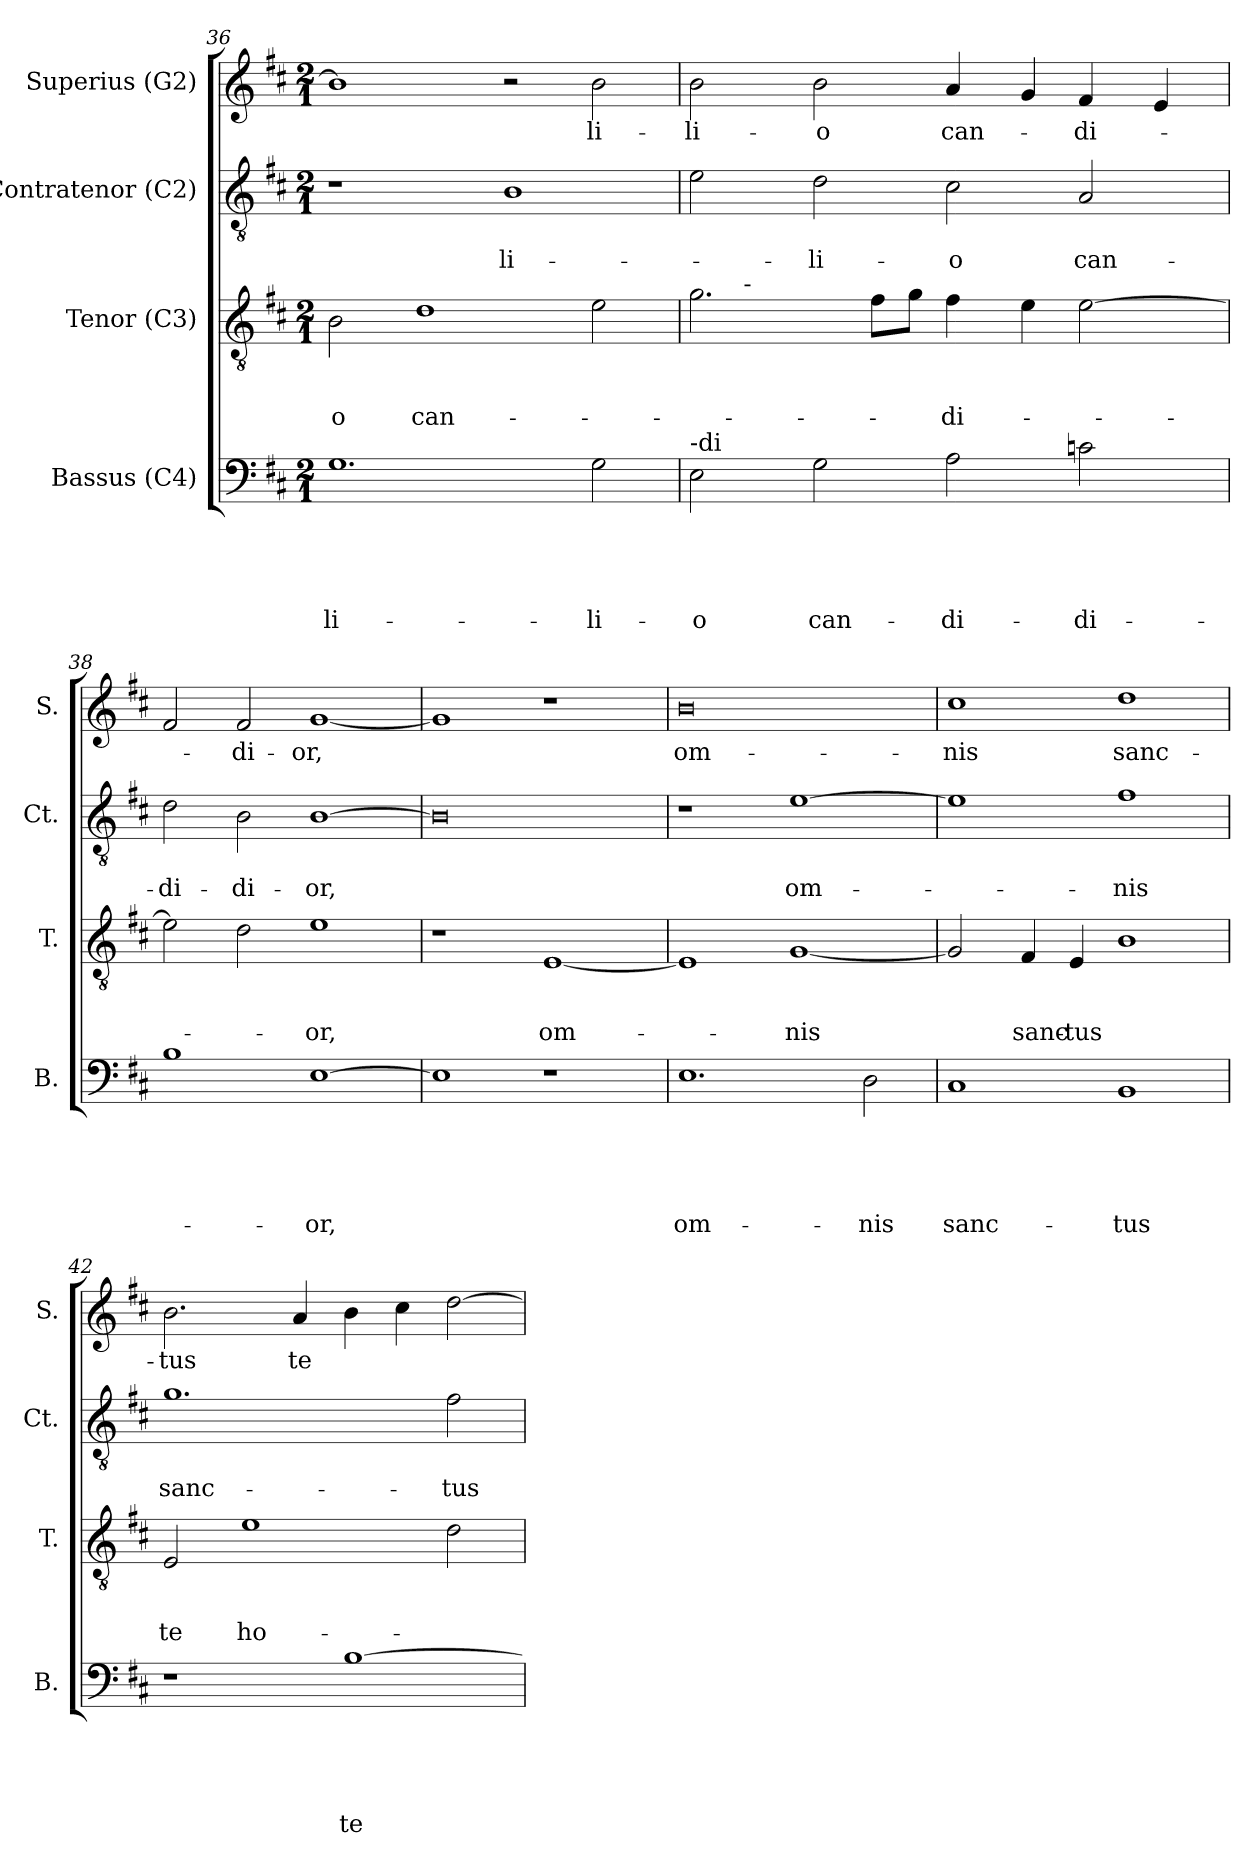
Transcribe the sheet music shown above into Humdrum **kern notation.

**kern	**text	**text	**text	**text	**text	**kern	**text	**text	**text	**kern	**text	**text	**kern	**text
*part4	*part4	*part4	*part4	*part4	*part4	*part3	*part3	*part3	*part3	*part2	*part2	*part2	*part1	*part1
*staff4	*staff4	*staff4	*staff4	*staff4	*staff4	*staff3	*staff3	*staff3	*staff3	*staff2	*staff2	*staff2	*staff1	*staff1
*I"Bassus (C4)	*	*	*	*	*	*I"Tenor (C3)	*	*	*	*I"Contratenor (C2)	*	*	*I"Superius (G2)	*
*I'B.	*	*	*	*	*	*I'T.	*	*	*	*I'Ct.	*	*	*I'S.	*
*clefF4	*	*	*	*	*	*clefGv2	*	*	*	*clefGv2	*	*	*clefG2	*
*k[f#c#]	*	*	*	*	*	*k[f#c#]	*	*	*	*k[f#c#]	*	*	*k[f#c#]	*
*D:	*	*	*	*	*	*D:	*	*	*	*D:	*	*	*D:	*
*M2/1	*	*	*	*	*	*M2/1	*	*	*	*M2/1	*	*	*M2/1	*
=36	=36	=36	=36	=36	=36	=36	=36	=36	=36	=36	=36	=36	=36	=36
!	!	!	!	!	!LO:LY:b:rj	!	!	!	!LO:LY:b	!	!	!	!	!
1.G	.	.	.	.	li-	2B\	.	.	-o	1r	.	.	1b]	.
!	!	!	!	!	!	!	!	!	!LO:LY:b	!	!	!	!	!
.	.	.	.	.	.	1d	.	.	can-	.	.	.	.	.
!	!	!	!	!	!	!	!	!	!	!	!	!LO:LY:b:rj	!	!
.	.	.	.	.	.	.	.	.	.	1B	.	li-	2r	.
!	!	!	!	!	!LO:LY:b	!	!	!	!	!	!	!	!	!LO:LY:b
2G\	.	.	.	.	-li-	2e\	.	.	.	.	.	.	2b\	li-
!!LO:PB:g=z
=37	=37	=37	=37	=37	=37	=37	=37	=37	=37	=37	=37	=37	=37	=37
!LO:TX:a:t=-di	!	!	!	!	!	!	!	!	!	!	!	!	!	!
!	!	!	!	!	!LO:LY:b	!	!	!	!	!	!	!	!	!LO:LY:b
*	*	*	*	*	*	*^	*	*	*	*	*	*	*	*
2E\	.	.	.	.	-o	2.g\	8ryy	.	.	.	2e\	.	.	2b\	-li-
.	.	.	.	.	.	.	32ryy	.	.	.	.	.	.	.	.
!	!	!	!	!	!	!	!LO:TX:a:t=-	!	!	!	!	!	!	!	!
.	.	.	.	.	.	.	1ryy	.	.	.	.	.	.	.	.
!	!	!	!	!	!LO:LY:b	!	!	!	!	!	!	!	!LO:LY:b	!	!LO:LY:b
2G\	.	.	.	.	can-	.	.	.	.	.	2d\	.	-li-	2b\	-o
.	.	.	.	.	.	8f#\L	.	.	.	.	.	.	.	.	.
.	.	.	.	.	.	8g\J	.	.	.	.	.	.	.	.	.
!	!	!	!	!	!LO:LY:b	!	!	!	!	!LO:LY:b	!	!	!LO:LY:b	!	!LO:LY:b
2A\	.	.	.	.	-di-	4f#\	.	.	.	-di-	2c#\	.	-o	4a/	can-
.	.	.	.	.	.	.	2ryy	.	.	.	.	.	.	.	.
.	.	.	.	.	.	4e\	.	.	.	.	.	.	.	4g/	.
!	!	!	!	!	!LO:LY:b	!	!	!	!	!	!	!	!LO:LY:b	!	!LO:LY:b
2cn\	.	.	.	.	-di-	[>2e\	.	.	.	.	2A/	.	can-	4f#/	-di-
.	.	.	.	.	.	.	4ryy	.	.	.	.	.	.	.	.
.	.	.	.	.	.	.	.	.	.	.	.	.	.	4e/	.
.	.	.	.	.	.	.	16.ryy	.	.	.	.	.	.	.	.
=38	=38	=38	=38	=38	=38	=38	=38	=38	=38	=38	=38	=38	=38	=38	=38
!	!	!	!	!	!	!	!	!	!	!	!	!	!LO:LY:b	!	!
*	*	*	*	*	*	*v	*v	*	*	*	*	*	*	*	*
1B	.	.	.	.	.	2e\]	.	.	.	2d\	.	-di-	2f#/	.
!	!	!	!	!	!	!	!	!	!	!	!	!LO:LY:b	!	!LO:LY:b
.	.	.	.	.	.	2d\	.	.	.	2B\	.	-di-	2f#/	-di-
!	!	!	!	!	!LO:LY:b	!	!	!	!LO:LY:b	!	!	!LO:LY:b	!	!LO:LY:b
[>1E	.	.	.	.	-or,	1e	.	.	-or,	[>1B	.	-or,	[<1g	-or,
=39	=39	=39	=39	=39	=39	=39	=39	=39	=39	=39	=39	=39	=39	=39
1E]	.	.	.	.	.	1r	.	.	.	0B]	.	.	1g]	.
!	!	!	!	!	!	!	!	!	!LO:LY:b	!	!	!	!	!
1r	.	.	.	.	.	[<1E	.	.	om-	.	.	.	1r	.
=40	=40	=40	=40	=40	=40	=40	=40	=40	=40	=40	=40	=40	=40	=40
!	!	!	!	!	!LO:LY:b	!	!	!	!	!	!	!	!	!LO:LY:b
1.E	.	.	.	.	om-	1E]	.	.	.	1r	.	.	0b	om-
!	!	!	!	!	!	!	!	!	!LO:LY:b	!	!	!LO:LY:b	!	!
.	.	.	.	.	.	[<1G	.	.	-nis	[>1e	.	om-	.	.
!	!	!	!	!	!LO:LY:b	!	!	!	!	!	!	!	!	!
2D\	.	.	.	.	-nis	.	.	.	.	.	.	.	.	.
=41	=41	=41	=41	=41	=41	=41	=41	=41	=41	=41	=41	=41	=41	=41
!	!	!	!	!	!LO:LY:b	!	!	!	!	!	!	!	!	!LO:LY:b
1C#	.	.	.	.	sanc-	2G/]	.	.	.	1e]	.	.	1cc#	-nis
!	!	!	!	!	!	!	!	!	!LO:LY:b	!	!	!	!	!
.	.	.	.	.	.	4F#/	.	.	sanc-	.	.	.	.	.
!	!	!	!	!	!	!	!	!	!LO:LY:b	!	!	!	!	!
.	.	.	.	.	.	4E/	.	.	-tus	.	.	.	.	.
!	!	!	!	!	!LO:LY:b	!	!	!	!	!	!	!LO:LY:b	!	!LO:LY:b
1BB	.	.	.	.	-tus	1B	.	.	.	1f#	.	-nis	1dd	sanc-
!!LO:LB:g=z
=42	=42	=42	=42	=42	=42	=42	=42	=42	=42	=42	=42	=42	=42	=42
!	!	!	!	!	!	!	!	!	!LO:LY:b	!	!	!LO:LY:b	!	!LO:LY:b
1r	.	.	.	.	.	2E/	.	.	te	1.g	.	sanc-	2.b\	-tus
!	!	!	!	!	!	!	!	!	!LO:LY:b	!	!	!	!	!
.	.	.	.	.	.	1e	.	.	ho-	.	.	.	.	.
!	!	!	!	!	!	!	!	!	!	!	!	!	!	!LO:LY:b
.	.	.	.	.	.	.	.	.	.	.	.	.	4a/	te
!	!	!	!	!	!LO:LY:b	!	!	!	!	!	!	!	!	!
[>1B	.	.	.	.	te	.	.	.	.	.	.	.	4b\	.
.	.	.	.	.	.	.	.	.	.	.	.	.	4cc#\	.
!	!	!	!	!	!	!	!	!	!	!	!	!LO:LY:b	!	!
.	.	.	.	.	.	2d\	.	.	.	2f#\	.	-tus	[>2dd\	.
=	=	=	=	=	=	=	=	=	=	=	=	=	=	=
*-	*-	*-	*-	*-	*-	*-	*-	*-	*-	*-	*-	*-	*-	*-
